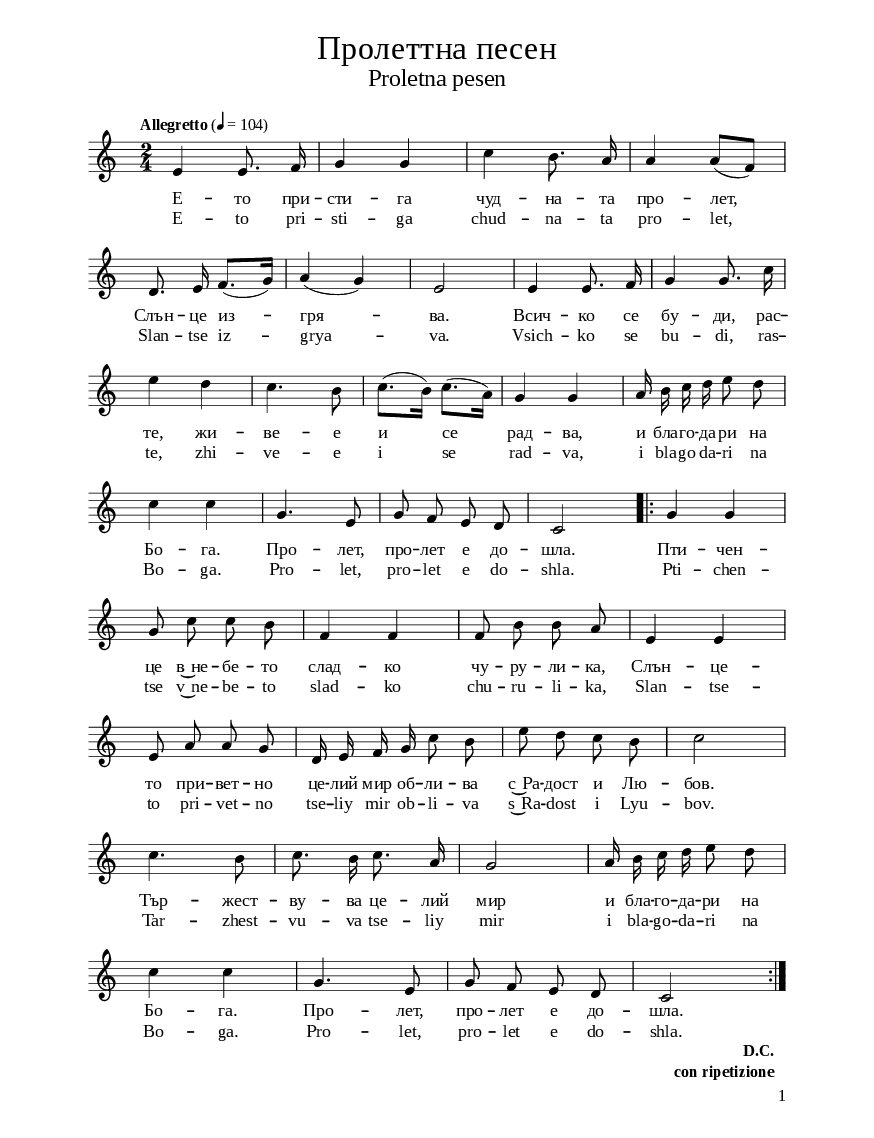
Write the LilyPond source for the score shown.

\version "2.22.1"

% include paper part and global functions
\include "include/globals.ily"

\bookpart {
  \include "include/bookpart-paper.ily"
  \score {
    \include "include/score-layout.ily"

    \new Voice \absolute {
      \clef treble
      \key c \major
      \time 2/4
      \tempoFunc "Allegretto" 4 "104"
      \autoBeamOff
      e'4  e'8.  f'16 | % 2
      g'4  g'4 | % 3
      c''4 b'8.  a'16 | % 4
      a'4  a'8 ( [  f'8 ) ] | \break % 5
      d'8.  e'16  f'8. ( [  g'16 ) ] | % 6
      a'4 (  g'4 ) | % 7
      e'2  | % 8
      e'4  e'8.  f'16 | % 9
      g'4  g'8. c''16 \break |
      e''4 d''4 | % 11
      c''4. b'8 | % 12
      c''8. ( [ b'16 ) ] c''8. ( [
      a'16 ) ] | % 13
      g'4  g'4 | % 14
      a'16 b'16 c''16 d''16
      e''8 d''8  | % 15
      c''4 c''4  | % 16
      g'4.  e'8 | % 17
      g'8  f'8  e'8  d'8 | % 18
      c'2
      \repeat volta 2 {
        | % 19
        g'4  g'4 \break |
        g'8 c''8 c''8 b'8 | % 21
        f'4  f'4 | % 22
        f'8 b'8 b'8  a'8 | % 23
        e'4  e'4 \break | % 24
        e'8  a'8  a'8  g'8 | % 25
        d'16  e'16  f'16  g'16
        c''8 b'8 | % 26
        e''8 d''8 c''8 b'8 | % 27
        c''2 \break | % 28
        c''4. b'8 | % 29
        c''8. b'16 c''8.  a'16 |
        g'2 | % 31
        a'16 b'16 c''16 d''16
        e''8 d''8 \break | % 32
        c''4 c''4 | % 33
        g'4.  e'8 | % 34
        g'8  f'8  e'8  d'8 | % 35
        c'2
      }
    }

   \addlyrics {
      Е
      -- то при -- сти -- га чуд -- на --
      та про -- лет,  Слън -- це из
      -- гря -- ва. Всич -- ко се
      бу -- ди, рас -- те, жи -- ве -- е и
      се  рад -- ва, и бла -- го --
      да -- ри на Бо -- га. Про -- лет,
      про -- лет е до -- шла. Пти -- чен
      -- це в~не -- бе -- то слад -- ко
      чу -- ру -- ли -- ка, Слън -- це -- то
      при -- вет -- но це -- лий мир об --
      ли -- ва с~Ра -- дост и Лю -- бов.
      Тър -- жест -- ву -- ва це -- лий
      мир и бла -- го -- да -- ри на Бо
      -- га. Про -- лет, про -- лет е до --
      шла.}
      \addlyrics {      E
      -- to pri -- sti -- ga chud -- na --
      ta pro -- let,  Slan -- tse iz
      -- grya -- va. Vsich -- ko se
      bu -- di, ras -- te, zhi -- ve -- e i
      se  rad -- va, i bla -- go --
      da -- ri na Bo -- ga. Pro -- let,
      pro -- let e do -- shla. Pti -- chen
      -- tse v~ne -- be -- to slad -- ko
      chu -- ru -- li -- ka, Slan -- tse -- to
      pri -- vet -- no tse -- liy mir ob --
      li -- va s~Ra -- dost i Lyu -- bov.
      Tar -- zhest -- vu -- va tse -- liy
      mir i bla -- go -- da -- ri na Bo
      -- ga. Pro -- let, pro -- let e do --
      shla.}

    \header {
      title = \titleFunc "Пролеттна песен" "Proletna pesen"
    }

    \midi{}

  } % score

   \markup \dc-two "D.C." "con ripetizione"


\pageBreak
  % include foreign translation(s) of the song
  \version "2.22.1"

\markup \fill-line { \fontsize #deTitleFontSize "Frühlingslied" }
\markup \null
\markup \null
\markup \fontsize #deCoupletFontSize {
  \hspace #10
  \override #`(baseline-skip . ,deCoupletBaselineSkip)

  \column {
 \line { " "Nun kommt der wundervolle Frühling; }

 \line { " "die Sonne geht auf, }

 \line { " "alles erwacht, gedeiht, lebt, }

 \line { " "und freut sich und dankt dem Herrn.}

 \line { " "Der Frühling, der Frühling ist da!}

 \line { " "Ein kleiner Vogel am Himmel zwitschert süß, }

 \line { " "die Sonne überströmt freundlich die ganze Welt mit Freude und Liebe.}

 \line { " "Die gesamte Schöpfung frohlockt und dankt dem Herrn! }

 \line { " "Der Frühling, der Frühling ist da!}

  }
}


} % bookpart

% Più mosso
%
